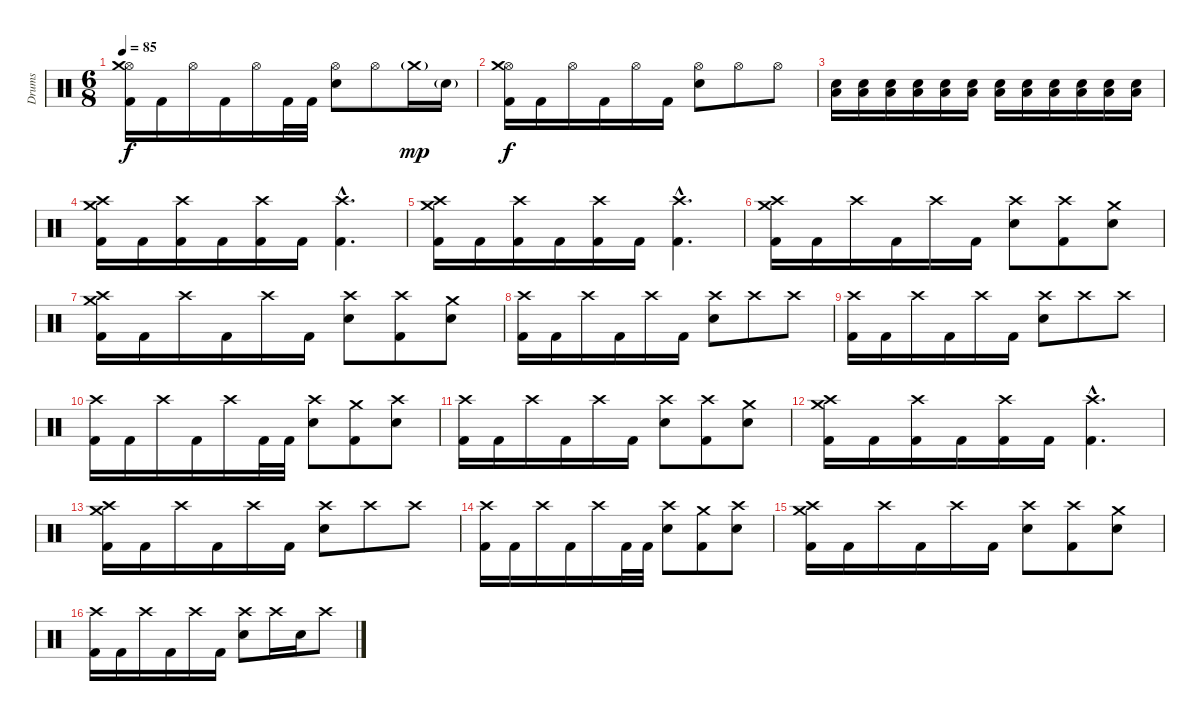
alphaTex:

\track ("Drums" "Drums") {instrument percussion}
\staff {score}
\articulation defaults
\ts (6 8)
\tempo 85
\clef neutral
\ks c
("Hi-Hat (open)" "Crash medium (hit)" "Kick (hit) 2").16{dy f} "Kick (hit) 2".16 "Hi-Hat (open)".16 "Kick (hit) 2".16 "Hi-Hat (open)".16 "Kick (hit) 2".32 "Kick (hit) 2".32 ("Hi-Hat (open)" "Snare (hit) 2").8 "Hi-Hat (open)".8 "Crash medium (hit)"{g}.16{dy mp} "Snare (hit) 2"{g}.16 |
("Hi-Hat (open)" "Crash medium (hit)" "Kick (hit) 2").16{dy f} "Kick (hit) 2".16 "Hi-Hat (open)".16 "Kick (hit) 2".16 "Hi-Hat (open)".16 "Kick (hit) 2".16 ("Hi-Hat (open)" "Snare (hit) 2").8 "Hi-Hat (open)".8 "Hi-Hat (open)".8 |
("Low Tom (hit)" "Snare (hit) 2").16 ("Low Tom (hit)" "Snare (hit) 2").16 ("Low Tom (hit)" "Snare (hit) 2").16 ("Low Tom (hit)" "Snare (hit) 2").16 ("Low Tom (hit)" "Snare (hit) 2").16 ("Low Tom (hit)" "Snare (hit) 2").16 ("Low Tom (hit)" "Snare (hit) 2").16 ("Low Tom (hit)" "Snare (hit) 2").16 ("Low Tom (hit)" "Snare (hit) 2").16 ("Low Tom (hit)" "Snare (hit) 2").16 ("Low Tom (hit)" "Snare (hit) 2").16 ("Low Tom (hit)" "Snare (hit) 2").16 |
("Crash high (hit)" "Crash medium (hit)" "Kick (hit) 2").16 "Kick (hit) 2".16 ("Crash high (hit)" "Kick (hit) 2").16 "Kick (hit) 2".16 ("Crash high (hit)" "Kick (hit) 2").16 "Kick (hit) 2".16 ("Crash high (hit)"{hac} "Kick (hit) 2"{hac}).4{d} |
("Crash high (hit)" "Crash medium (hit)" "Kick (hit) 2").16 "Kick (hit) 2".16 ("Crash high (hit)" "Kick (hit) 2").16 "Kick (hit) 2".16 ("Crash high (hit)" "Kick (hit) 2").16 "Kick (hit) 2".16 ("Crash high (hit)"{hac} "Kick (hit) 2"{hac}).4{d} |
("Crash high (hit)" "Crash medium (hit)" "Kick (hit) 2").16 "Kick (hit) 2".16 "Crash high (hit)".16 "Kick (hit) 2".16 "Crash high (hit)".16 "Kick (hit) 2".16 ("Snare (hit) 2" "Crash high (hit)").8 ("Crash high (hit)" "Kick (hit) 2").8 ("Crash medium (hit)" "Snare (hit) 2").8 |
("Crash high (hit)" "Crash medium (hit)" "Kick (hit) 2").16 "Kick (hit) 2".16 "Crash high (hit)".16 "Kick (hit) 2".16 "Crash high (hit)".16 "Kick (hit) 2".16 ("Snare (hit) 2" "Crash high (hit)").8 ("Crash high (hit)" "Kick (hit) 2").8 ("Crash medium (hit)" "Snare (hit) 2").8 |
("Crash high (hit)" "Kick (hit) 2").16 "Kick (hit) 2".16 "Crash high (hit)".16 "Kick (hit) 2".16 "Crash high (hit)".16 "Kick (hit) 2".16 ("Crash high (hit)" "Snare (hit) 2").8 "Crash high (hit)".8 "Crash high (hit)".8 |
("Crash high (hit)" "Kick (hit) 2").16 "Kick (hit) 2".16 "Crash high (hit)".16 "Kick (hit) 2".16 "Crash high (hit)".16 "Kick (hit) 2".16 ("Crash high (hit)" "Snare (hit) 2").8 "Crash high (hit)".8 "Crash high (hit)".8 |
("Crash high (hit)" "Kick (hit) 2").16 "Kick (hit) 2".16 "Crash high (hit)".16 "Kick (hit) 2".16 "Crash high (hit)".16 "Kick (hit) 2".32 "Kick (hit) 2".32 ("Crash high (hit)" "Snare (hit) 2").8 ("Crash medium (hit)" "Kick (hit) 2").8 ("Snare (hit) 2" "Crash high (hit)").8 |
("Crash high (hit)" "Kick (hit) 2").16 "Kick (hit) 2".16 "Crash high (hit)".16 "Kick (hit) 2".16 "Crash high (hit)".16 "Kick (hit) 2".16 ("Crash high (hit)" "Snare (hit) 2").8 ("Crash high (hit)" "Kick (hit) 2").8 ("Crash medium (hit)" "Snare (hit) 2").8 |
("Crash high (hit)" "Crash medium (hit)" "Kick (hit) 2").16 "Kick (hit) 2".16 ("Crash high (hit)" "Kick (hit) 2").16 "Kick (hit) 2".16 ("Crash high (hit)" "Kick (hit) 2").16 "Kick (hit) 2".16 ("Crash high (hit)"{hac} "Kick (hit) 2"{hac}).4{d} |
("Crash high (hit)" "Crash medium (hit)" "Kick (hit) 2").16 "Kick (hit) 2".16 "Crash high (hit)".16 "Kick (hit) 2".16 "Crash high (hit)".16 "Kick (hit) 2".16 ("Crash high (hit)" "Snare (hit) 2").8 "Crash high (hit)".8 "Crash high (hit)".8 |
("Crash high (hit)" "Kick (hit) 2").16 "Kick (hit) 2".16 "Crash high (hit)".16 "Kick (hit) 2".16 "Crash high (hit)".16 "Kick (hit) 2".32 "Kick (hit) 2".32 ("Crash high (hit)" "Snare (hit) 2").8 ("Crash medium (hit)" "Kick (hit) 2").8 ("Snare (hit) 2" "Crash high (hit)").8 |
("Crash high (hit)" "Crash medium (hit)" "Kick (hit) 2").16 "Kick (hit) 2".16 "Crash high (hit)".16 "Kick (hit) 2".16 "Crash high (hit)".16 "Kick (hit) 2".16 ("Snare (hit) 2" "Crash high (hit)").8 ("Crash high (hit)" "Kick (hit) 2").8 ("Crash medium (hit)" "Snare (hit) 2").8 |
("Crash high (hit)" "Kick (hit) 2").16 "Kick (hit) 2".16 "Crash high (hit)".16 "Kick (hit) 2".16 "Crash high (hit)".16 "Kick (hit) 2".16 ("Crash high (hit)" "Snare (hit) 2").8 "Crash high (hit)".16 "Snare (hit) 2".16 "Crash high (hit)".8
